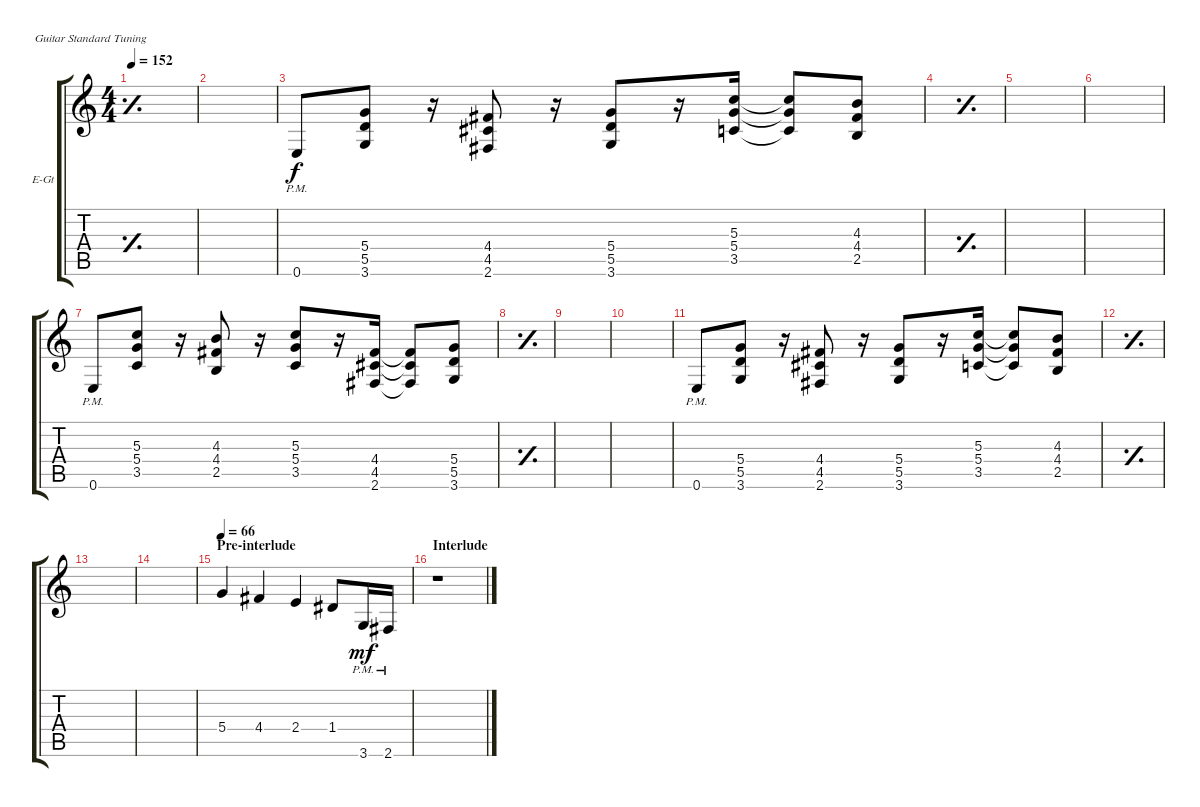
\bracketExtendMode groupsimilarinstruments
\firstSystemTrackNameOrientation horizontal
\otherSystemsTrackNameOrientation horizontal
\track ("Gtr. II" "E-Gt") {instrument overdrivenguitar}
\staff {score tabs}
\tuning (E4 B3 G3 D3 A2 E2)
\ts (4 4)
\tempo 152
\clef g2
\simile simple
\ks c
|
|
0.6{pm}.8 (5.4 5.5 3.6).8 r.16 (4.4 4.5 2.6).8 r.16 (5.4 5.5 3.6).8 r.16 (5.3 5.4 3.5).16 (5.3{t} 5.4{t} 3.5{t}).8 (4.3 4.4 2.5).8 |
\simile simple
|
|
|
\simile none
0.6{pm}.8 (5.3 5.4 3.5).8 r.16 (4.3 4.4 2.5).8 r.16 (5.3 5.4 3.5).8 r.16 (4.4 4.5 2.6).16 (4.4{t} 4.5{t} 2.6{t}).8 (5.4 5.5 3.6).8 |
\simile simple
|
|
|
\simile none
0.6{pm}.8 (5.4 5.5 3.6).8 r.16 (4.4 4.5 2.6).8 r.16 (5.4 5.5 3.6).8 r.16 (5.3 5.4 3.5).16 (5.3{t} 5.4{t} 3.5{t}).8 (4.3 4.4 2.5).8 |
\simile simple
|
|
|
\section ("" "Pre-interlude")
\tempo 66
\simile none
5.4.4 4.4.4 2.4.4 1.4.8 3.6{pm}.16{dy mf} 2.6{pm}.16 |
\section ("" "Interlude")
r.1
